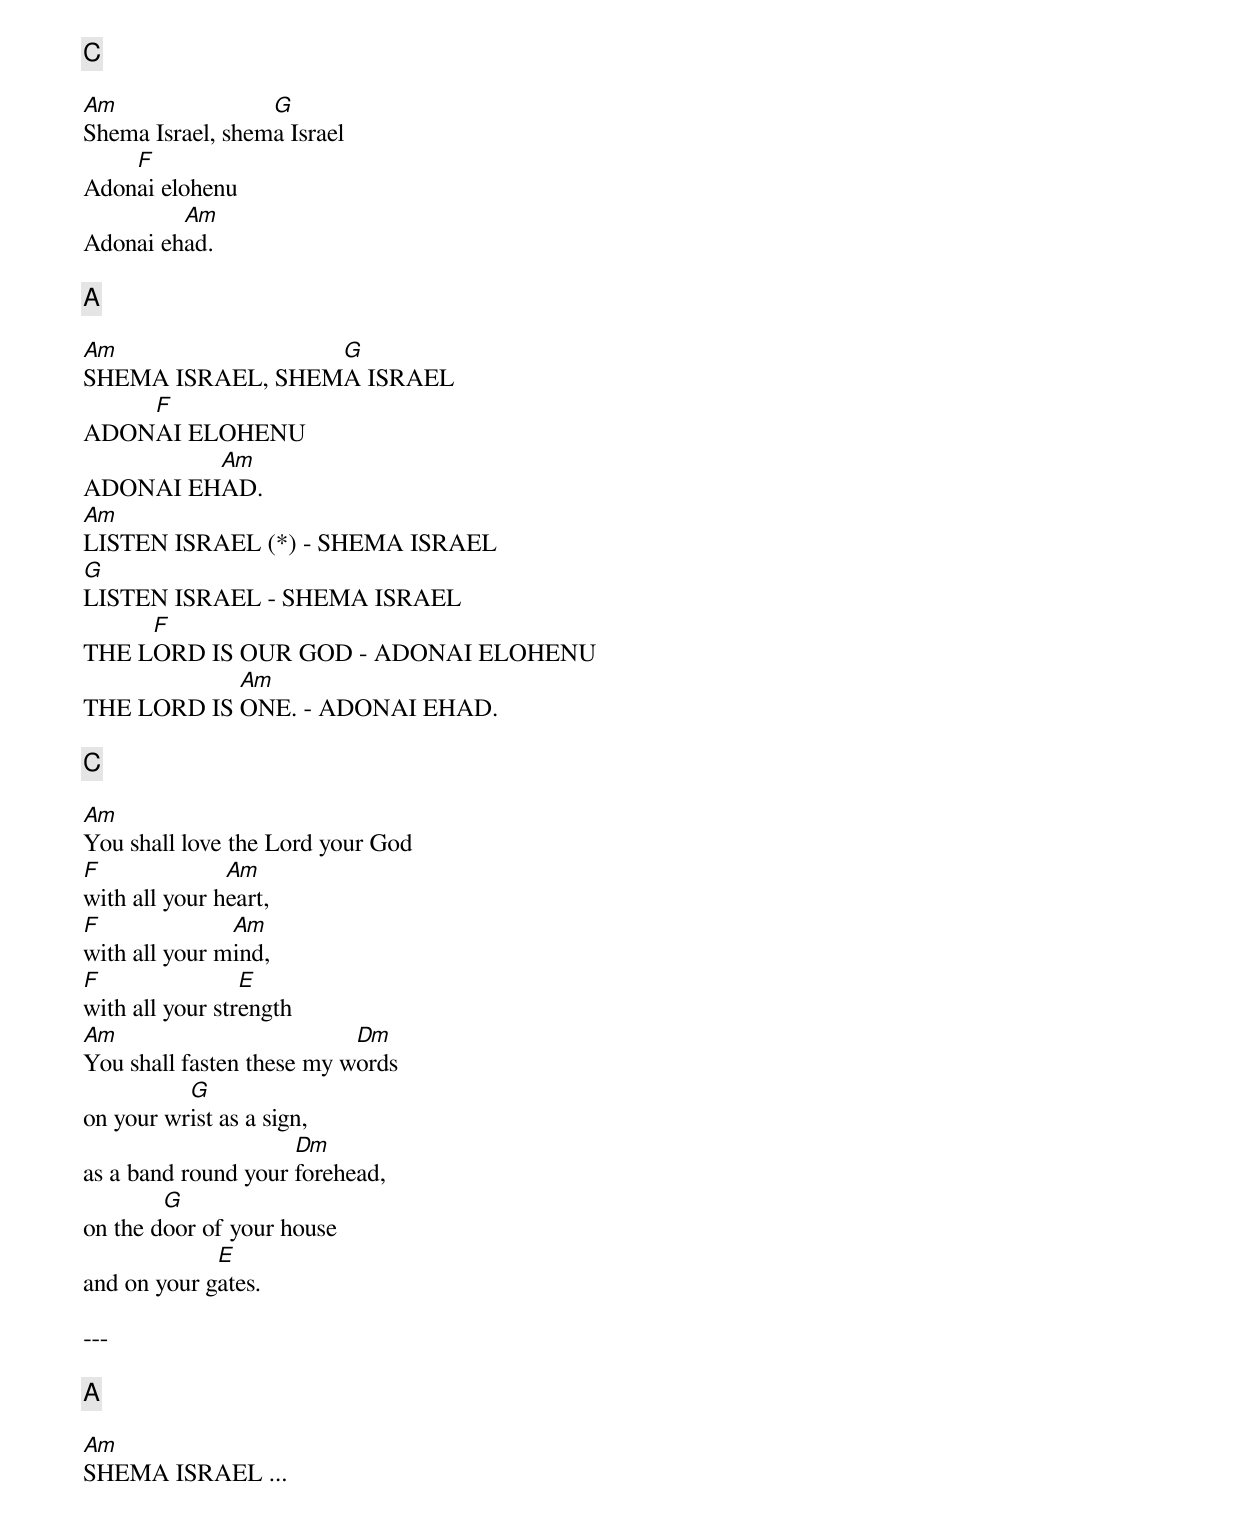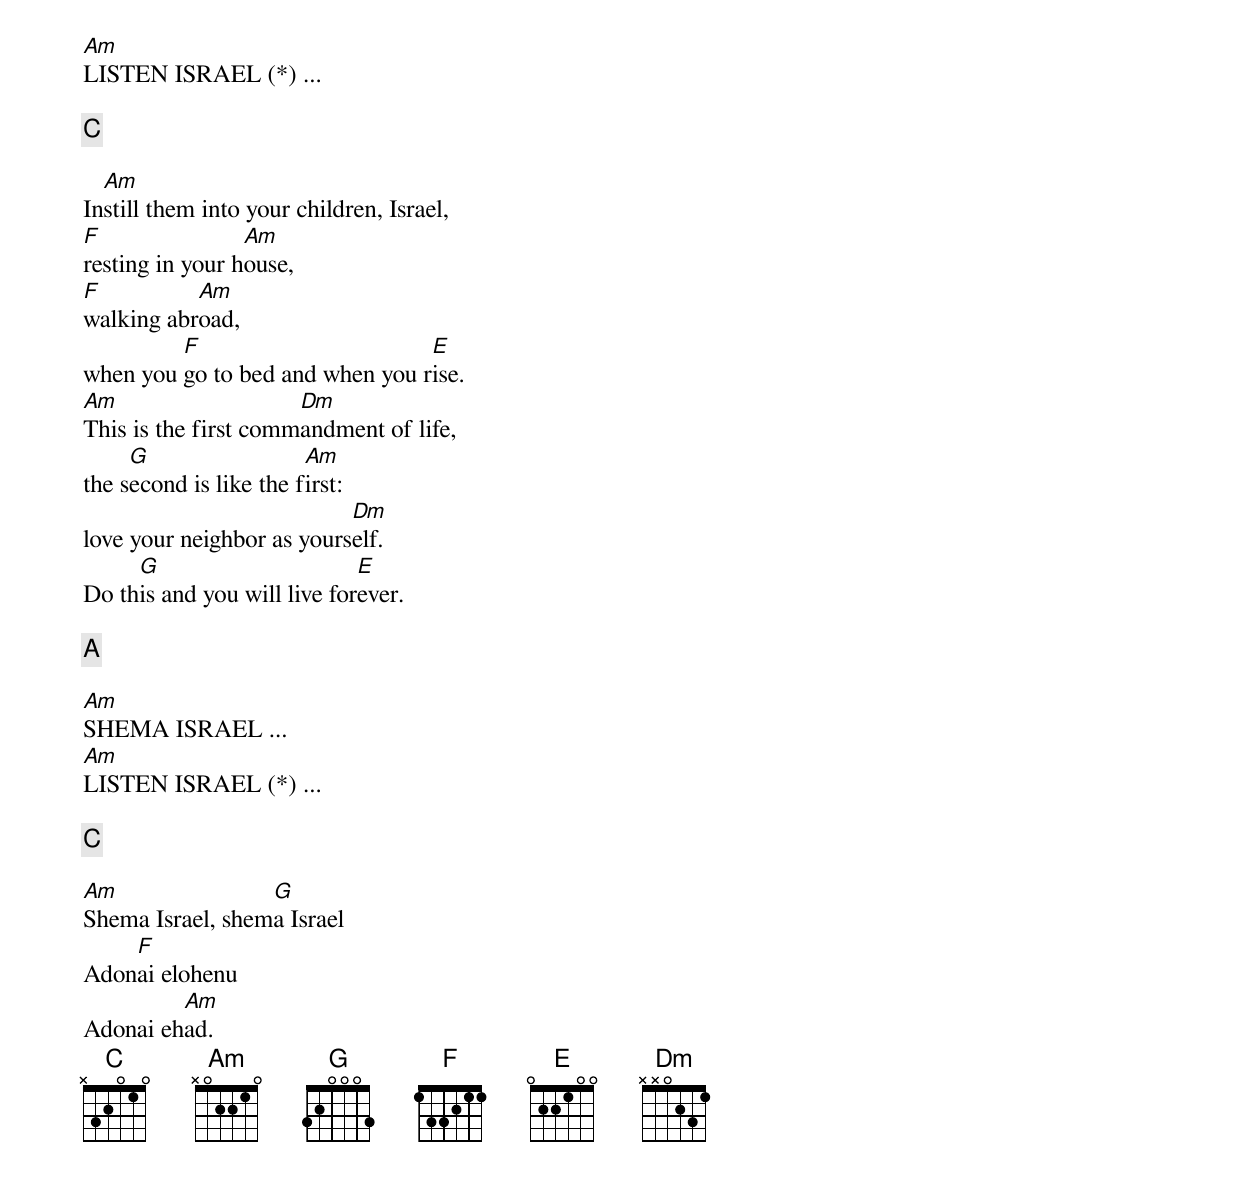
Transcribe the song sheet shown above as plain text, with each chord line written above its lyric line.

[C]

Am                G
Shema Israel, shema Israel
    F
Adonai elohenu
         Am
Adonai ehad.

[A]

Am                G
SHEMA ISRAEL, SHEMA ISRAEL
    F
ADONAI ELOHENU
         Am
ADONAI EHAD.
Am
LISTEN ISRAEL (*) - SHEMA ISRAEL
G
LISTEN ISRAEL - SHEMA ISRAEL
     F
THE LORD IS OUR GOD - ADONAI ELOHENU
            Am
THE LORD IS ONE. - ADONAI EHAD.

[C]

Am
You shall love the Lord your God
F              Am
with all your heart,
F              Am
with all your mind,
F                E
with all your strength
Am                         Dm
You shall fasten these my words
          G
on your wrist as a sign,
                     Dm
as a band round your forehead,
        G
on the door of your house
             E
and on your gates.

---

[A]

Am
SHEMA ISRAEL ...
Am
LISTEN ISRAEL (*) ...

[C]

  Am
Instill them into your children, Israel,
F                Am
resting in your house,
F          Am
walking abroad,
         F                       E
when you go to bed and when you rise.
Am                    Dm
This is the first commandment of life,
     G                  Am
the second is like the first:
                           Dm
love your neighbor as yourself.
     G                       E
Do this and you will live forever.

[A]

Am
SHEMA ISRAEL ...
Am
LISTEN ISRAEL (*) ...

[C]

Am                G
Shema Israel, shema Israel
    F
Adonai elohenu
         Am
Adonai ehad.
